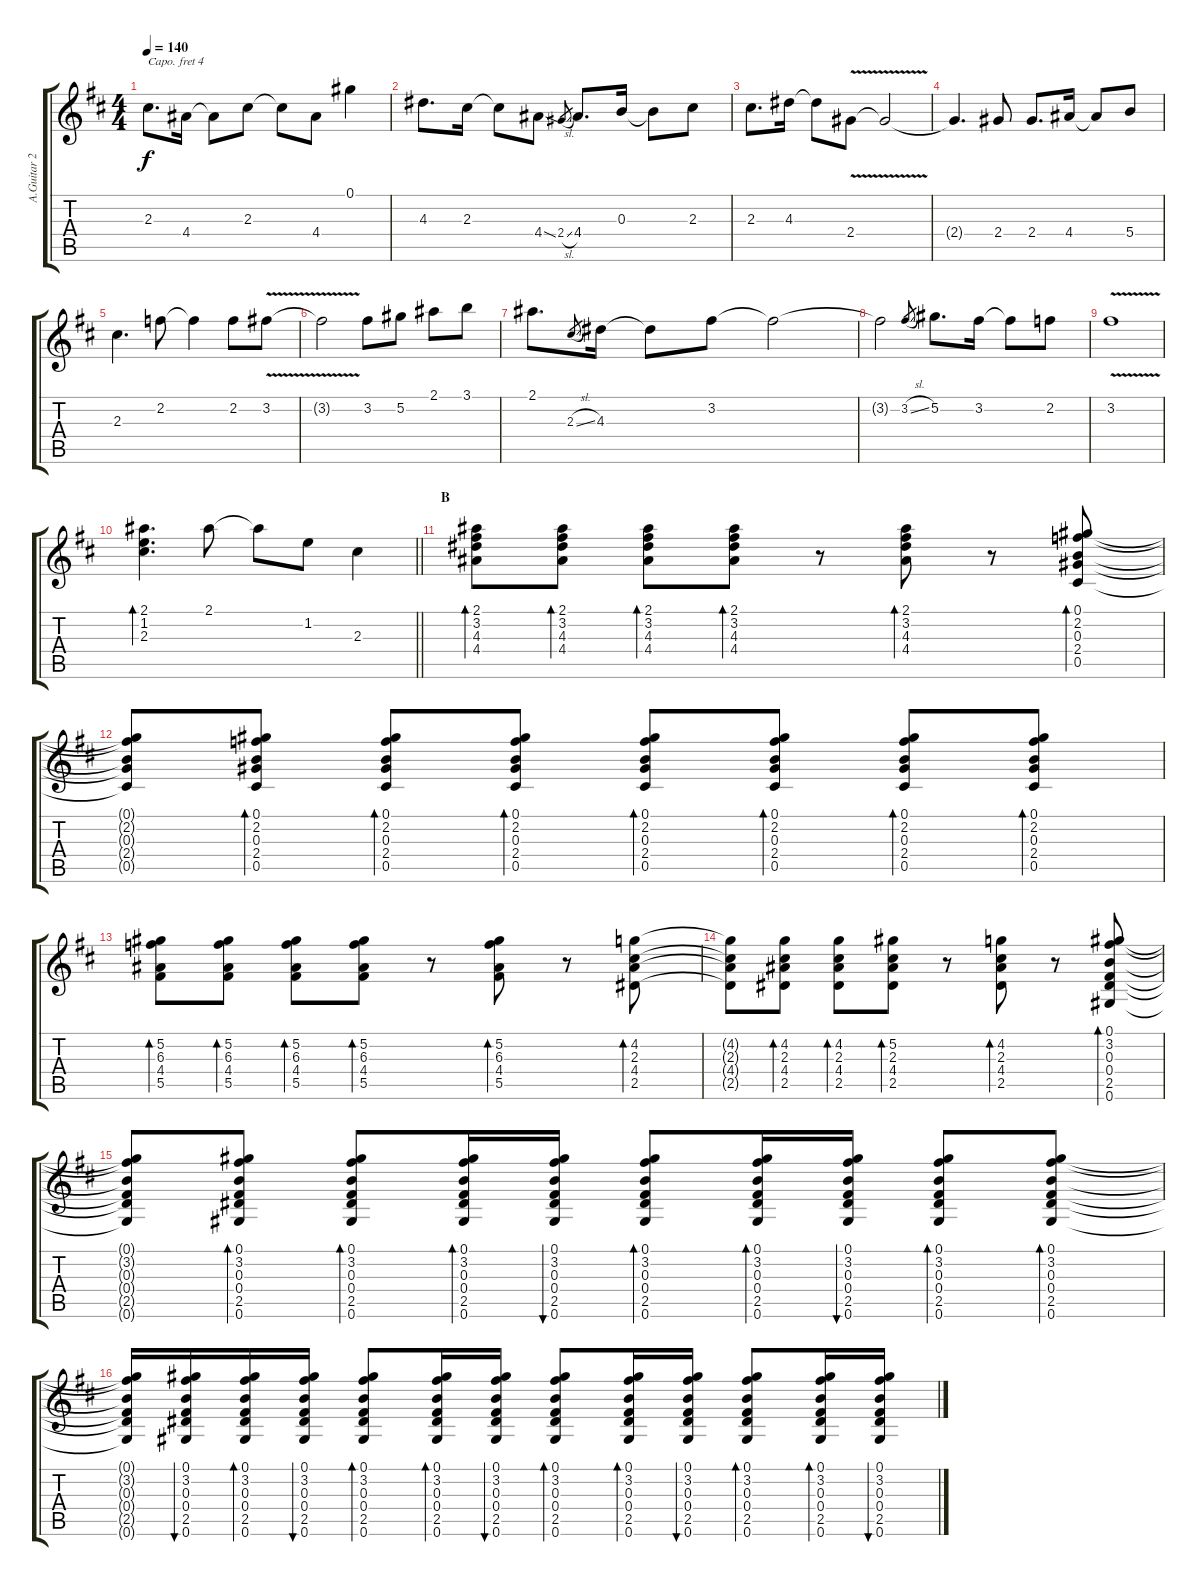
\track ("A.Guitar 2" "A.Guitar 2") {instrument acousticguitarsteel}
\staff {score tabs}
\capo 4
\tuning (E4 B3 G3 D3 A2 E2) {hide}
\ts (4 4)
\tempo 140
\clef g2
\ks d
2.3.8{d dy f} 4.4.16 4.4{t}.8 2.3.8 2.3{t}.8 4.4.8 0.1.4 |
4.3.8{d} 2.3.16 2.3{t}.8 4.4{sod}.8 2.4{sl}.8{gr} 4.4.8{d} 0.3.16 0.3{t}.8 2.3.8 |
2.3.8{d} 4.3.16 4.3{t}.8 2.4{v}.8 2.4{t}.2 |
2.4{t}.4{d} 2.4.8 2.4.8{d} 4.4.16 4.4{t}.8 5.4.8 |
2.3.4{d} 2.2.8 2.2{t}.4 2.2.8 3.2{v}.8 |
3.2{t}.2 3.2.8 5.2.8 2.1.8 3.1.8 |
2.1.8{d} 2.3{sl}.8{gr} 4.3.16 4.3{t}.8 3.2.8 3.2{t}.2 |
3.2{t}.2 3.2{sl}.8{gr} 5.2.8{d} 3.2.16 3.2{t}.8 2.2.8 |
3.2{v}.1 |
\barLineRight lightlight
(2.1 1.2 2.3).4{d bd 30} 2.1.8 2.1{t}.8 1.2.8 2.3.4 |
\section ("" "B")
(2.1 3.2 4.3 4.4).8{bd 30 volume 12} (2.1 3.2 4.3 4.4).8{bd 30} (2.1 3.2 4.3 4.4).8{bd 30} (2.1 3.2 4.3 4.4).8{bd 30} r.8 (2.1 3.2 4.3 4.4).8{bd 30} r.8 (0.1 2.2 0.3 2.4 0.5).8{bd 30} |
(0.1{t} 2.2{t} 0.3{t} 2.4{t} 0.5{t}).8 (0.1 2.2 0.3 2.4 0.5).8{bd 30} (0.1 2.2 0.3 2.4 0.5).8{bd 30} (0.1 2.2 0.3 2.4 0.5).8{bd 30} (0.1 2.2 0.3 2.4 0.5).8{bd 30} (0.1 2.2 0.3 2.4 0.5).8{bd 30} (0.1 2.2 0.3 2.4 0.5).8{bd 30} (0.1 2.2 0.3 2.4 0.5).8{bd 30} |
(5.2 6.3 4.4 5.5).8{bd 30} (5.2 6.3 4.4 5.5).8{bd 30} (5.2 6.3 4.4 5.5).8{bd 30} (5.2 6.3 4.4 5.5).8{bd 30} r.8 (5.2 6.3 4.4 5.5).8{bd 30} r.8 (4.2 2.3 4.4 2.5).8{bd 30} |
(4.2{t} 2.3{t} 4.4{t} 2.5{t}).8 (4.2 2.3 4.4 2.5).8{bd 30} (4.2 2.3 4.4 2.5).8{bd 30} (5.2 2.3 4.4 2.5).8{bd 30} r.8 (4.2 2.3 4.4 2.5).8{bd 30} r.8 (0.1 3.2 0.3 0.4 2.5 0.6).8{bd 30} |
(0.1{t} 3.2{t} 0.3{t} 0.4{t} 2.5{t} 0.6{t}).8 (0.1 3.2 0.3 0.4 2.5 0.6).8{bd 30} (0.1 3.2 0.3 0.4 2.5 0.6).8{bd 30} (0.1 3.2 0.3 0.4 2.5 0.6).16{bd 30} (0.1 3.2 0.3 0.4 2.5 0.6).16{bu 30} (0.1 3.2 0.3 0.4 2.5 0.6).8{bd 30} (0.1 3.2 0.3 0.4 2.5 0.6).16{bd 30} (0.1 3.2 0.3 0.4 2.5 0.6).16{bu 30} (0.1 3.2 0.3 0.4 2.5 0.6).8{bd 30} (0.1 3.2 0.3 0.4 2.5 0.6).8{bd 30} |
(0.1{t} 3.2{t} 0.3{t} 0.4{t} 2.5{t} 0.6{t}).16 (0.1 3.2 0.3 0.4 2.5 0.6).16{bu 30} (0.1 3.2 0.3 0.4 2.5 0.6).16{bd 30} (0.1 3.2 0.3 0.4 2.5 0.6).16{bu 30} (0.1 3.2 0.3 0.4 2.5 0.6).8{bd 30} (0.1 3.2 0.3 0.4 2.5 0.6).16{bd 30} (0.1 3.2 0.3 0.4 2.5 0.6).16{bu 30} (0.1 3.2 0.3 0.4 2.5 0.6).8{bd 30} (0.1 3.2 0.3 0.4 2.5 0.6).16{bd 30} (0.1 3.2 0.3 0.4 2.5 0.6).16{bu 30} (0.1 3.2 0.3 0.4 2.5 0.6).8{bd 30} (0.1 3.2 0.3 0.4 2.5 0.6).16{bd 30} (0.1 3.2 0.3 0.4 2.5 0.6).16{bu 30}
